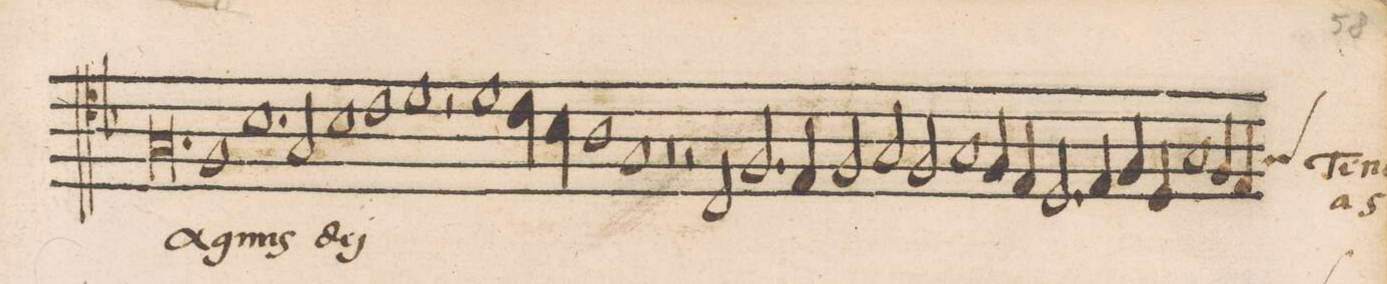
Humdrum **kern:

**kern	**text
*I"[TENOR II]	*
*clefC4	*
*k[b-]	*
*met(C|)	*
*M2/1	*
0.G/	A-
=31-	=31-
1F/	.
=32-	=32-
1.B-\	-gnus
2G/	de-
=33-	=33-
1B-\	-i
1c\	.
=34-	=34-
1d\	.
2r	.
1d\	.
=35-	=35-
4c\	.
4B-\	.
1A\	.
=36-	=36-
1G/	.
1r	.
=37-	=37-
1r	.
2r	.
2C/	.
=38-	=38-
2.F/	.
4E/	.
2F/	.
2G/	.
=39-	=39-
2F/	.
1G/	.
4F/	.
4E/	.
=40-	=40-
2.D/	.
4E/	.
4F/	.
4D/	.
1G/	.
=41-	=41-
4F/	.
*custos:G	*
4E/	.
*-	*-
